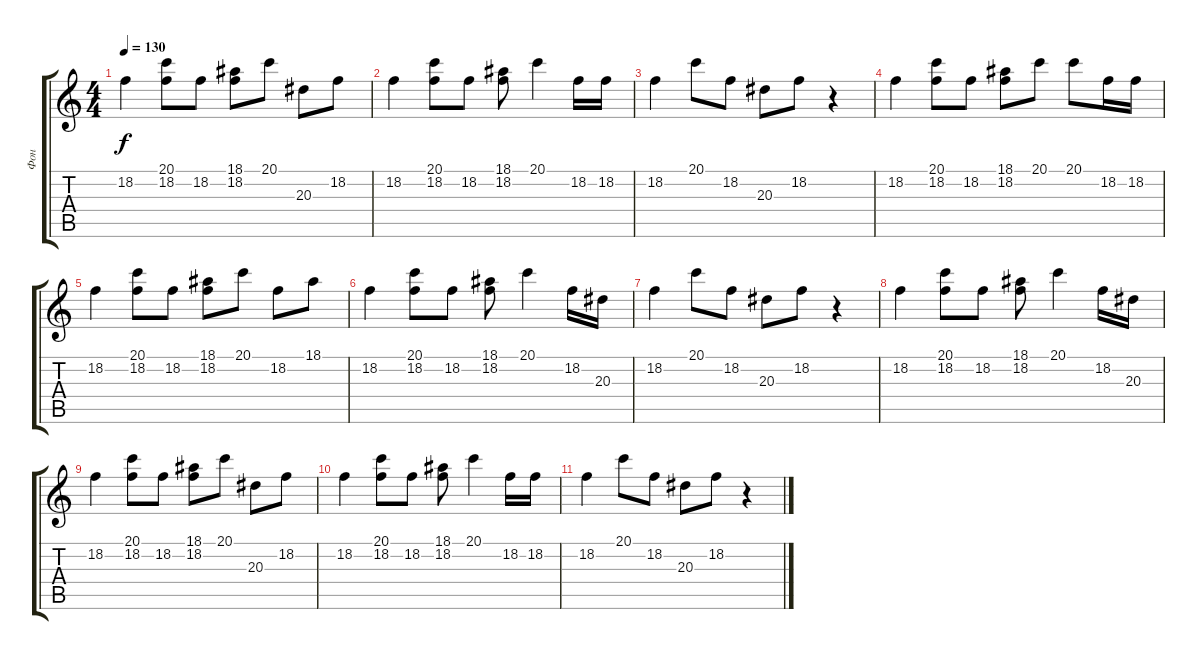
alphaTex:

\track ("Фон" "Фон") {instrument tremolostrings}
\staff {score tabs}
\tuning (E4 B3 G3 D3 A2 E2) {hide}
\ts (4 4)
\tempo 130
\clef g2
\ks c
18.2.4{dy f} (20.1 18.2).8 18.2.8 (18.1 18.2).8 20.1.8 20.3.8 18.2.8 |
18.2.4 (20.1 18.2).8 18.2.8 (18.1 18.2).8 20.1.4 18.2.16 18.2.16 |
18.2.4 20.1.8 18.2.8 20.3.8 18.2.8 r.4 |
18.2.4 (20.1 18.2).8 18.2.8 (18.1 18.2).8 20.1.8 20.1.8 18.2.16 18.2.16 |
18.2.4 (20.1 18.2).8 18.2.8 (18.1 18.2).8 20.1.8 18.2.8 18.1.8 |
18.2.4 (20.1 18.2).8 18.2.8 (18.1 18.2).8 20.1.4 18.2.16 20.3.16 |
18.2.4 20.1.8 18.2.8 20.3.8 18.2.8 r.4 |
18.2.4 (20.1 18.2).8 18.2.8 (18.1 18.2).8 20.1.4 18.2.16 20.3.16 |
18.2.4 (20.1 18.2).8 18.2.8 (18.1 18.2).8 20.1.8 20.3.8 18.2.8 |
18.2.4 (20.1 18.2).8 18.2.8 (18.1 18.2).8 20.1.4 18.2.16 18.2.16 |
18.2.4 20.1.8 18.2.8 20.3.8 18.2.8 r.4
